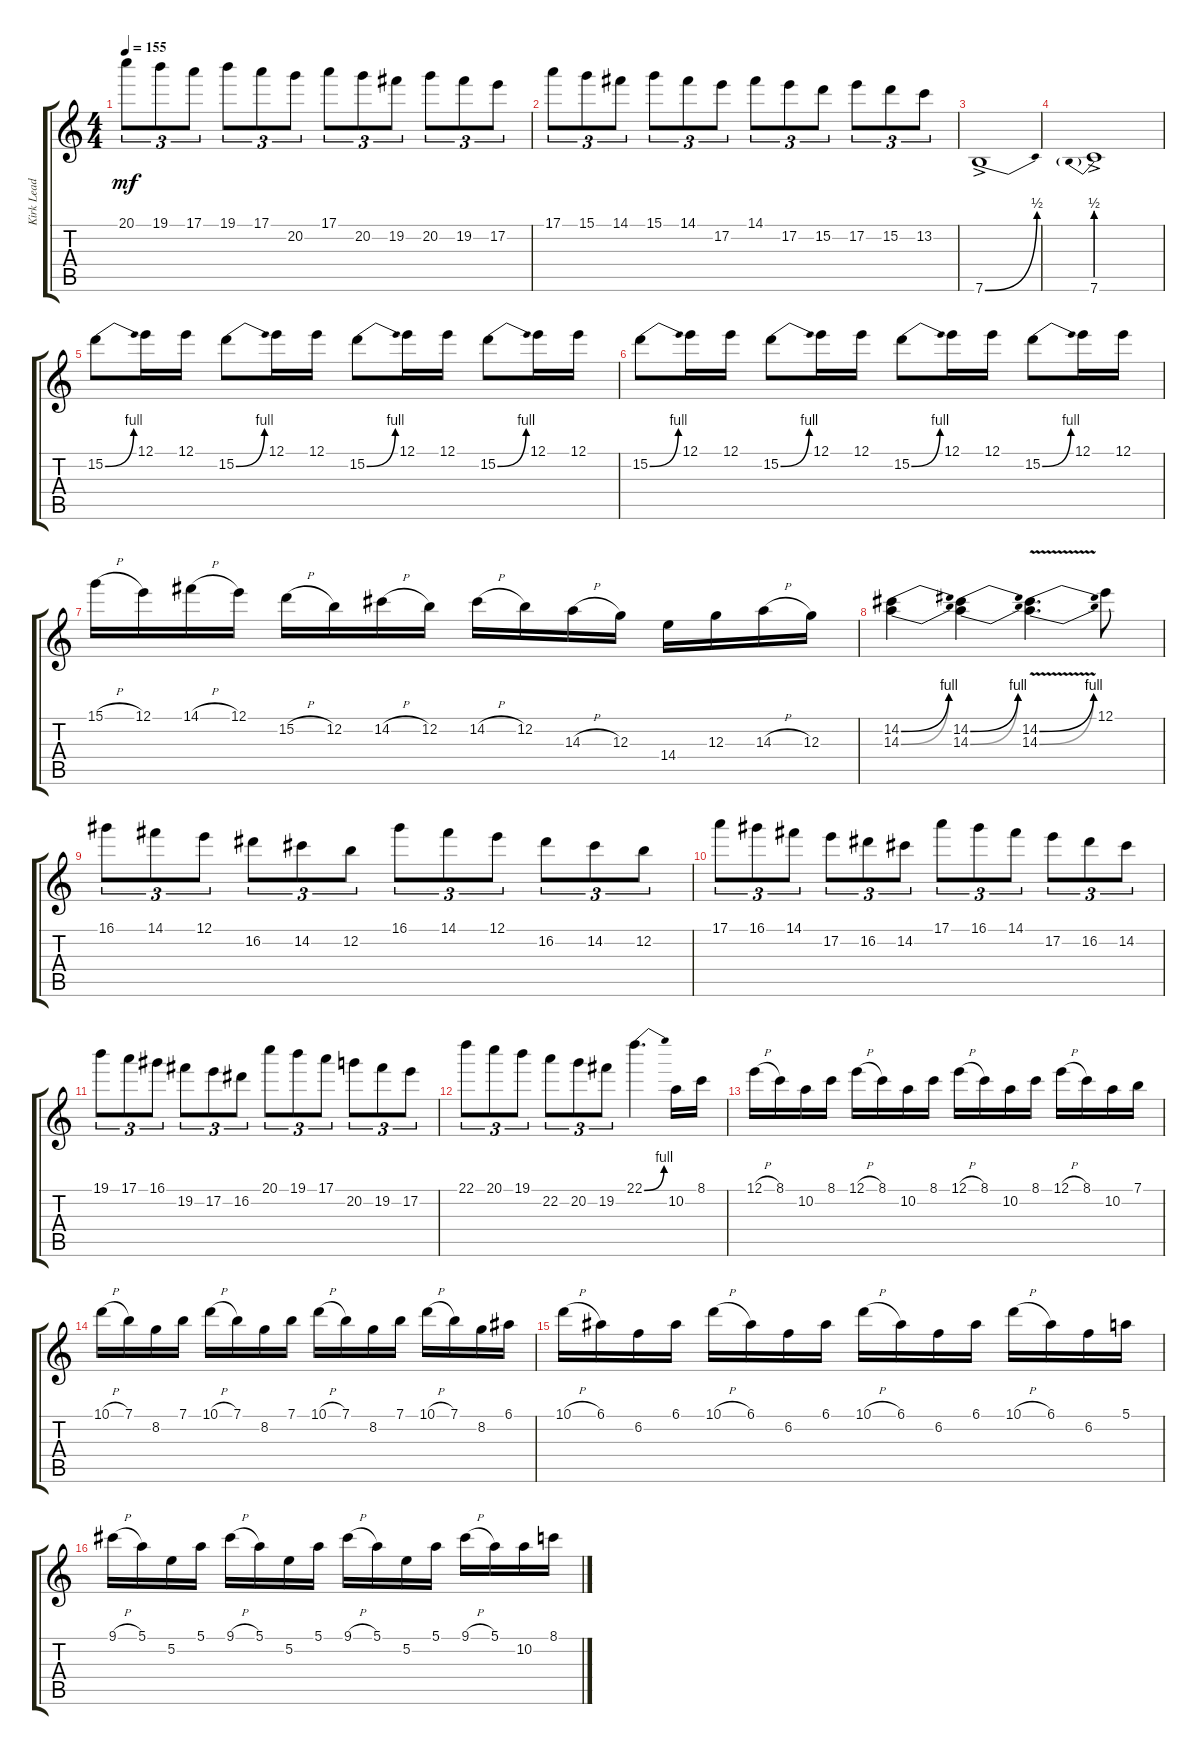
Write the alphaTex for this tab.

\track ("Kirk Lead Guitar" "Kirk Lead ") {instrument distortionguitar}
\staff {score tabs}
\tuning (E4 B3 G3 D3 A2 E2) {hide}
\ts (4 4)
\tempo 155
\clef g2
\ks c
20.1.8{tu (3 2) dy mf} 19.1.8{tu (3 2)} 17.1.8{tu (3 2)} 19.1.8{tu (3 2)} 17.1.8{tu (3 2)} 20.2.8{tu (3 2)} 17.1.8{tu (3 2)} 20.2.8{tu (3 2)} 19.2.8{tu (3 2)} 20.2.8{tu (3 2)} 19.2.8{tu (3 2)} 17.2.8{tu (3 2)} |
17.1.8{tu (3 2)} 15.1.8{tu (3 2)} 14.1.8{tu (3 2)} 15.1.8{tu (3 2)} 14.1.8{tu (3 2)} 17.2.8{tu (3 2)} 14.1.8{tu (3 2)} 17.2.8{tu (3 2)} 15.2.8{tu (3 2)} 17.2.8{tu (3 2)} 15.2.8{tu (3 2)} 13.2.8{tu (3 2)} |
7.6{be (bend 0 0 60 2) ac}.1 |
7.6{be (prebend 0 2 60 2) ac}.1 |
15.2{be (bend 0 0 60 4)}.8 12.1.16 12.1.16 15.2{be (bend 0 0 60 4)}.8 12.1.16 12.1.16 15.2{be (bend 0 0 60 4)}.8 12.1.16 12.1.16 15.2{be (bend 0 0 60 4)}.8 12.1.16 12.1.16 |
15.2{be (bend 0 0 60 4)}.8 12.1.16 12.1.16 15.2{be (bend 0 0 60 4)}.8 12.1.16 12.1.16 15.2{be (bend 0 0 60 4)}.8 12.1.16 12.1.16 15.2{be (bend 0 0 60 4)}.8 12.1.16 12.1.16 |
15.1{h}.16 12.1.16 14.1{h}.16 12.1.16 15.2{h}.16 12.2.16 14.2{h}.16 12.2.16 14.2{h}.16 12.2.16 14.3{h}.16 12.3.16 14.4.16 12.3.16 14.3{h}.16 12.3.16 |
(14.2{be (bend 0 0 60 4)} 14.3{be (bend 0 0 60 4)}).4 (14.2{be (bend 0 0 60 4)} 14.3{be (bend 0 0 60 4)}).4 (14.2{be (bend 0 0 60 4)} 14.3{be (bend 0 0 60 4) v}).4{d} 12.1.8 |
16.1.8{tu (3 2)} 14.1.8{tu (3 2)} 12.1.8{tu (3 2)} 16.2.8{tu (3 2)} 14.2.8{tu (3 2)} 12.2.8{tu (3 2)} 16.1.8{tu (3 2)} 14.1.8{tu (3 2)} 12.1.8{tu (3 2)} 16.2.8{tu (3 2)} 14.2.8{tu (3 2)} 12.2.8{tu (3 2)} |
17.1.8{tu (3 2)} 16.1.8{tu (3 2)} 14.1.8{tu (3 2)} 17.2.8{tu (3 2)} 16.2.8{tu (3 2)} 14.2.8{tu (3 2)} 17.1.8{tu (3 2)} 16.1.8{tu (3 2)} 14.1.8{tu (3 2)} 17.2.8{tu (3 2)} 16.2.8{tu (3 2)} 14.2.8{tu (3 2)} |
19.1.8{tu (3 2)} 17.1.8{tu (3 2)} 16.1.8{tu (3 2)} 19.2.8{tu (3 2)} 17.2.8{tu (3 2)} 16.2.8{tu (3 2)} 20.1.8{tu (3 2)} 19.1.8{tu (3 2)} 17.1.8{tu (3 2)} 20.2.8{tu (3 2)} 19.2.8{tu (3 2)} 17.2.8{tu (3 2)} |
22.1.8{tu (3 2)} 20.1.8{tu (3 2)} 19.1.8{tu (3 2)} 22.2.8{tu (3 2)} 20.2.8{tu (3 2)} 19.2.8{tu (3 2)} 22.1{be (bend 0 0 60 4)}.4{d} 10.2.16 8.1.16 |
12.1{h}.16 8.1.16 10.2.16 8.1.16 12.1{h}.16 8.1.16 10.2.16 8.1.16 12.1{h}.16 8.1.16 10.2.16 8.1.16 12.1{h}.16 8.1.16 10.2.16 7.1.16 |
10.1{h}.16 7.1.16 8.2.16 7.1.16 10.1{h}.16 7.1.16 8.2.16 7.1.16 10.1{h}.16 7.1.16 8.2.16 7.1.16 10.1{h}.16 7.1.16 8.2.16 6.1.16 |
10.1{h}.16 6.1.16 6.2.16 6.1.16 10.1{h}.16 6.1.16 6.2.16 6.1.16 10.1{h}.16 6.1.16 6.2.16 6.1.16 10.1{h}.16 6.1.16 6.2.16 5.1.16 |
9.1{h}.16 5.1.16 5.2.16 5.1.16 9.1{h}.16 5.1.16 5.2.16 5.1.16 9.1{h}.16 5.1.16 5.2.16 5.1.16 9.1{h}.16 5.1.16 10.2.16 8.1.16
